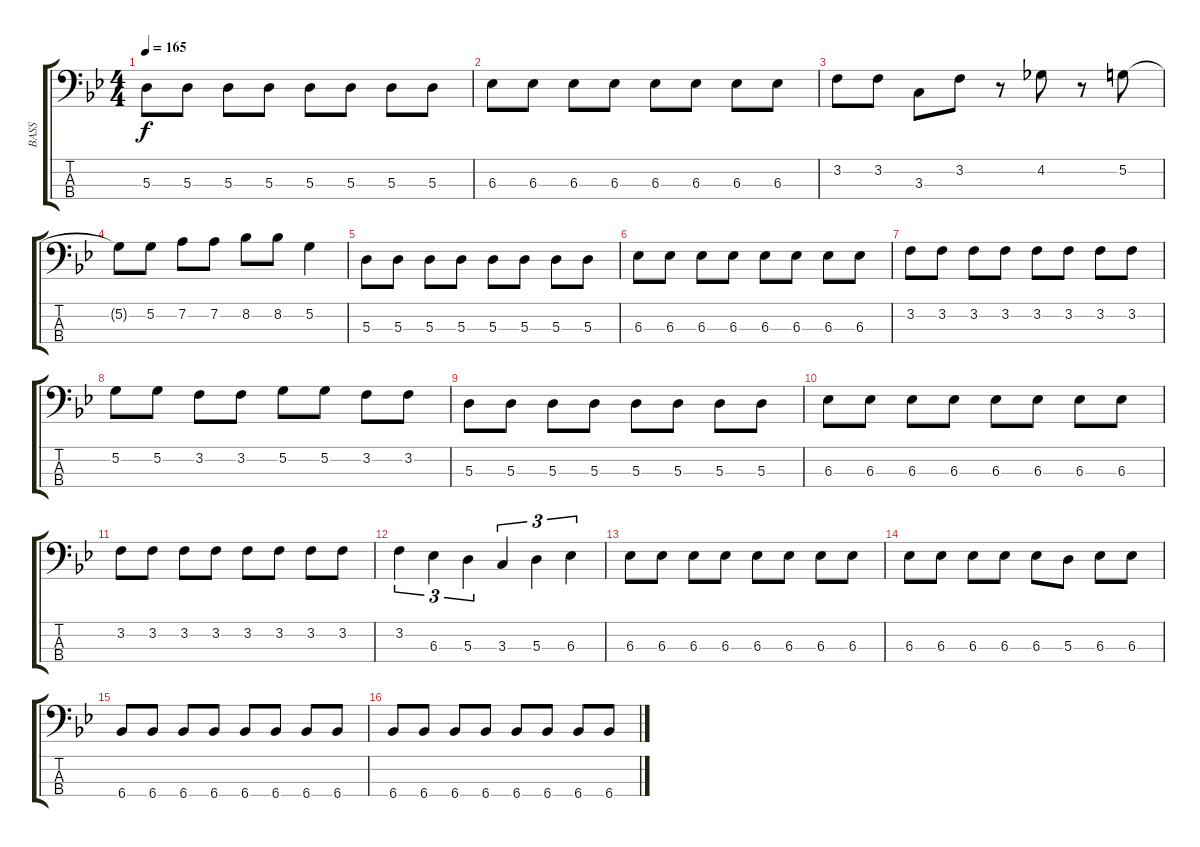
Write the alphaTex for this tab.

\track ("BASS" "BASS") {instrument electricbassfinger}
\staff {score tabs}
\tuning (G2 D2 A1 E1) {hide}
\ts (4 4)
\tempo 165
\clef f4
\ks bb
5.3.8{dy f} 5.3.8 5.3.8 5.3.8 5.3.8 5.3.8 5.3.8 5.3.8 |
6.3.8 6.3.8 6.3.8 6.3.8 6.3.8 6.3.8 6.3.8 6.3.8 |
3.2.8 3.2.8 3.3.8 3.2.8 r.8 4.2.8 r.8 5.2.8 |
5.2{t}.8 5.2.8 7.2.8 7.2.8 8.2.8 8.2.8 5.2.4 |
5.3.8 5.3.8 5.3.8 5.3.8 5.3.8 5.3.8 5.3.8 5.3.8 |
6.3.8 6.3.8 6.3.8 6.3.8 6.3.8 6.3.8 6.3.8 6.3.8 |
3.2.8 3.2.8 3.2.8 3.2.8 3.2.8 3.2.8 3.2.8 3.2.8 |
5.2.8 5.2.8 3.2.8 3.2.8 5.2.8 5.2.8 3.2.8 3.2.8 |
5.3.8 5.3.8 5.3.8 5.3.8 5.3.8 5.3.8 5.3.8 5.3.8 |
6.3.8 6.3.8 6.3.8 6.3.8 6.3.8 6.3.8 6.3.8 6.3.8 |
3.2.8 3.2.8 3.2.8 3.2.8 3.2.8 3.2.8 3.2.8 3.2.8 |
3.2.4{tu (3 2)} 6.3.4{tu (3 2)} 5.3.4{tu (3 2)} 3.3.4{tu (3 2)} 5.3.4{tu (3 2)} 6.3.4{tu (3 2)} |
6.3.8 6.3.8 6.3.8 6.3.8 6.3.8 6.3.8 6.3.8 6.3.8 |
6.3.8 6.3.8 6.3.8 6.3.8 6.3.8 5.3.8 6.3.8 6.3.8 |
6.4.8 6.4.8 6.4.8 6.4.8 6.4.8 6.4.8 6.4.8 6.4.8 |
6.4.8 6.4.8 6.4.8 6.4.8 6.4.8 6.4.8 6.4.8 6.4.8
